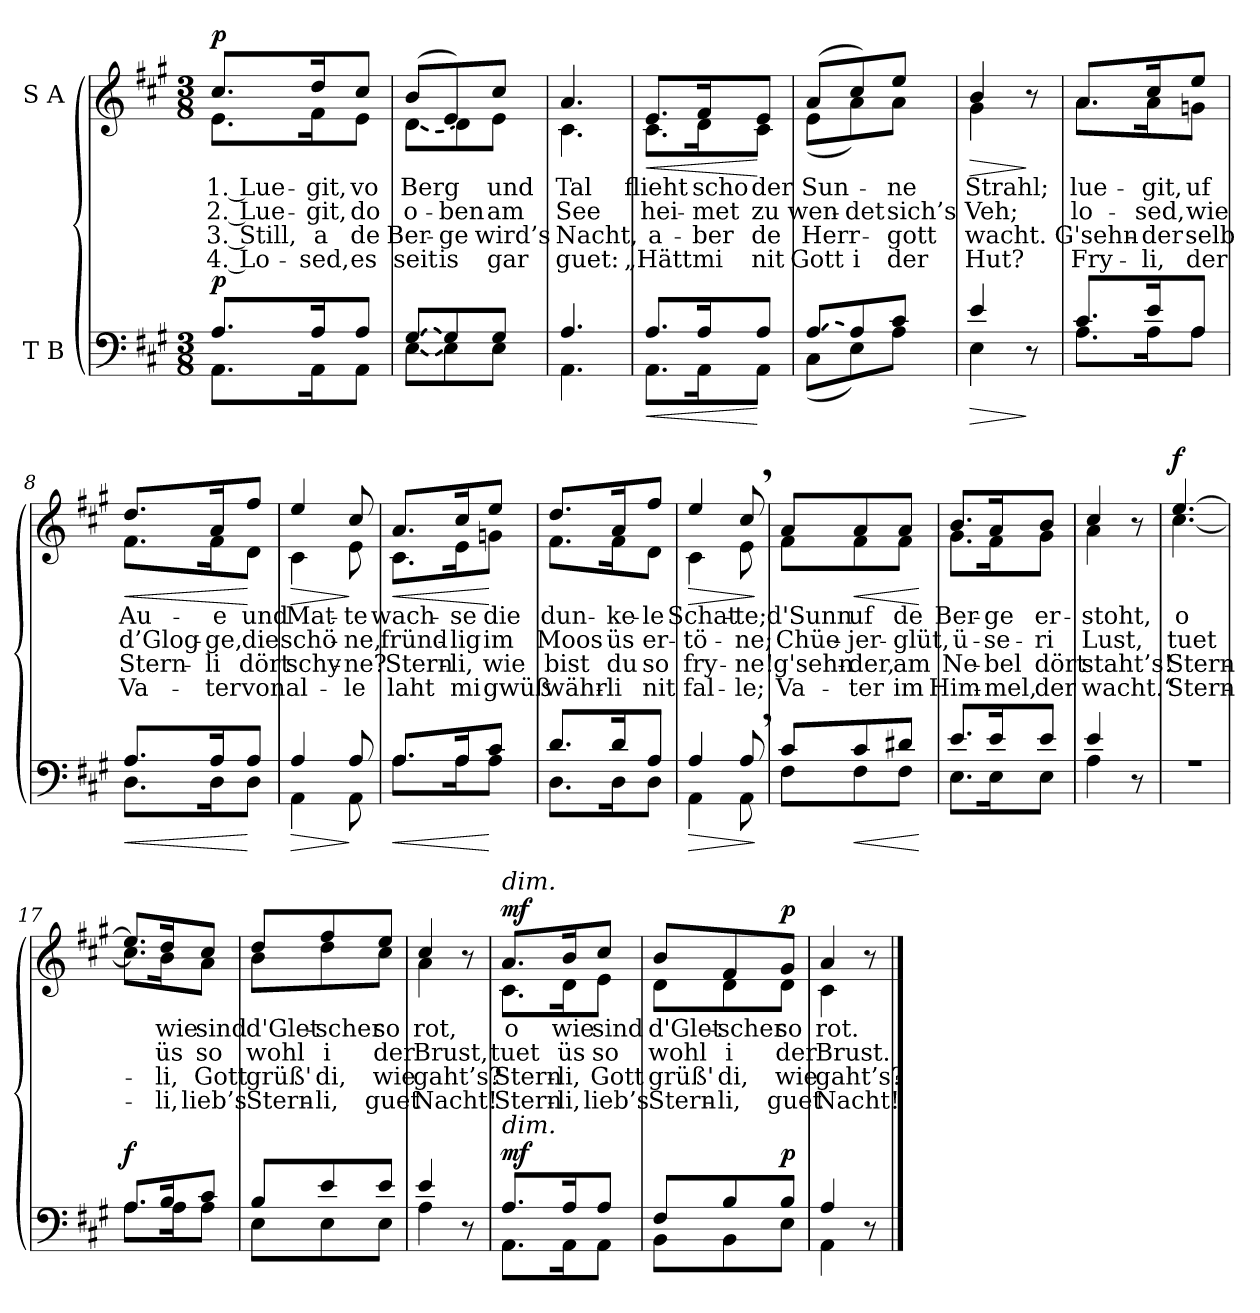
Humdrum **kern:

**kern	**dynam	**kern	**text	**text	**text	**text	**dynam
*part2	*part2	*part1	*part1	*part1	*part1	*part1	*part1
*staff2	*staff2	*staff1	*staff1	*staff1	*staff1	*staff1	*staff1
*I"T B	*	*I"S A	*	*	*	*	*
*clefF4	*	*clefG2	*	*	*	*	*
*k[f#c#g#]	*	*k[f#c#g#]	*	*	*	*	*
*M3/8	*	*M3/8	*	*	*	*	*
=1	=1	=1	=1	=1	=1	=1	=1
*^	*	*	*	*	*	*	*
!	!	!	!LO:TX:a:B:t=Sanft	!	!	!	!	!
!	!	!LO:DY:a	!	!LO:LY:b	!LO:LY:b	!LO:LY:b	!LO:LY:b	!LO:DY:a
*	*	*	*^	*	*	*	*	*
8.A/L	8.AA\L	p	8.cc#/L	8.e\L	1. Lue-	2. Lue-	3. Still,	4. Lo-	p
!	!	!	!	!	!LO:LY:b	!LO:LY:b	!LO:LY:b	!LO:LY:b	!
16A/K	16AA\K	.	16dd/K	16f#\K	-git,	-git,	a	-sed,	.
!	!	!	!	!	!LO:LY:b	!LO:LY:b	!LO:LY:b	!LO:LY:b	!
8A/J	8AA\J	.	8cc#/J	8e\J	vo	do	de	es	.
=2	=2	=2	=2	=2	=2	=2	=2	=2	=2
!LO:T:dash	!LO:T:dash	!	!	!LO:T:dash	!LO:LY:b	!LO:LY:b	!LO:LY:b	!LO:LY:b	!
[8G#/L	[8E\L	.	(8b/L	[8d\L	Berg	o-	Ber-	seit	.
!	!	!	!	!	!	!LO:LY:b	!LO:LY:b	!LO:LY:b	!
8G#/]	8E\]	.	8e/)	8d\]	.	-ben	-ge	is	.
!	!	!	!	!	!LO:LY:b	!LO:LY:b	!LO:LY:b	!LO:LY:b	!
8G#/J	8E\J	.	8cc#/J	8e\J	und	am	wird’s	gar	.
=3	=3	=3	=3	=3	=3	=3	=3	=3	=3
!	!	!	!	!	!LO:LY:b	!LO:LY:b	!LO:LY:b	!LO:LY:b	!
4.A/	4.AA\	.	4.a/	4.c#\	Tal	See	Nacht,	guet:	.
=4	=4	=4	=4	=4	=4	=4	=4	=4	=4
!	!	!LO:HP:b	!	!	!LO:LY:b	!LO:LY:b	!LO:LY:b	!LO:LY:b	!LO:HP:b
8.A/L	8.AA\L	<	8.e/L	8.c#\L	flieht	hei-	a-	„Hätt	<
!	!	!	!	!	!LO:LY:b	!LO:LY:b	!LO:LY:b	!LO:LY:b	!
16A/K	16AA\K	.	16f#/K	16d\K	scho	-met	-ber	mi	.
!	!	!	!	!	!LO:LY:b	!LO:LY:b	!LO:LY:b	!LO:LY:b	!
8A/J	8AA\J	[	8e/J	8c#\J	der	zu	de	nit	[
=5	=5	=5	=5	=5	=5	=5	=5	=5	=5
!LO:T:dash	!	!	!	!	!LO:LY:b	!LO:LY:b	!LO:LY:b	!LO:LY:b	!
[8A/L	(8C#\L	.	(8a/L	(8e\L	Sun-	wen-	Herr-	Gott	.
!	!	!	!	!	!	!LO:LY:b	!	!LO:LY:b	!
8A/]	8E\)	.	8cc#/)	8a\)	.	-det	.	i	.
!	!	!	!	!	!LO:LY:b	!LO:LY:b	!LO:LY:b	!LO:LY:b	!
8c#/J	8A\J	.	8ee/J	8a\J	-ne	sich’s	-gott	der	.
!!LO:LB:g=z	!!
=6	=6	=6	=6	=6	=6	=6	=6	=6	=6
!	!	!LO:HP:b	!	!	!LO:LY:b	!LO:LY:b	!LO:LY:b	!LO:LY:b	!LO:HP:b
4e/	4E\	>	4b/	4g#\	Strahl;	Veh;	wacht.	Hut?	>
8r	8ryy	]	8r	8ryy	.	.	.	.	]
=7	=7	=7	=7	=7	=7	=7	=7	=7	=7
!	!	!	!	!	!LO:LY:b	!LO:LY:b	!LO:LY:b	!LO:LY:b	!
8.c#/L	8.A\L	.	8.a/L	8.a\L	lue-	lo-	G'sehn-	Fry-	.
!	!	!	!	!	!LO:LY:b	!LO:LY:b	!LO:LY:b	!LO:LY:b	!
16e/K	16A\K	.	16cc#/K	16a\K	-git,	-sed,	-der	-li,	.
!	!	!	!	!	!LO:LY:b	!LO:LY:b	!LO:LY:b	!LO:LY:b	!
8A/J	8A\J	.	8ee/J	8gn\J	uf	wie	selb	der	.
=8	=8	=8	=8	=8	=8	=8	=8	=8	=8
!	!	!LO:HP:b	!	!	!LO:LY:b	!LO:LY:b	!LO:LY:b	!LO:LY:b	!LO:HP:b
8.A/L	8.D\L	<	8.dd/L	8.f#\L	Au-	d’Glog-	Stern-	Va-	<
!	!	!	!	!	!LO:LY:b	!LO:LY:b	!LO:LY:b	!LO:LY:b	!
16A/K	16D\K	.	16a/K	16f#\K	-e	-ge,	-li	-ter	.
!	!	!	!	!	!LO:LY:b	!LO:LY:b	!LO:LY:b	!LO:LY:b	!
8A/J	8D\J	[	8ff#/J	8d\J	und	die	dört	von	[
=9	=9	=9	=9	=9	=9	=9	=9	=9	=9
!	!	!LO:HP:b	!	!	!LO:LY:b	!LO:LY:b	!LO:LY:b	!LO:LY:b	!LO:HP:b
4A/	4AA\	>	4ee/	4c#\	Mat-	schö-	schy-	al-	>
!	!	!	!	!	!LO:LY:b	!LO:LY:b	!LO:LY:b	!LO:LY:b	!
8A/	8AA\	]	8cc#/	8e\	-te	-ne,	-ne?	-le	]
=10	=10	=10	=10	=10	=10	=10	=10	=10	=10
!	!	!LO:HP:b	!	!	!LO:LY:b	!LO:LY:b	!LO:LY:b	!LO:LY:b	!LO:HP:b
8.A/L	8.A\L	<	8.a/L	8.c#\L	wach-	fründ-	Stern-	laht	<
!	!	!	!	!	!LO:LY:b	!LO:LY:b	!LO:LY:b	!LO:LY:b	!
16A/K	16A\K	.	16cc#/K	16e\K	-se	-lig	-li,	mi	.
!	!	!	!	!	!LO:LY:b	!LO:LY:b	!LO:LY:b	!LO:LY:b	!
8c#/J	8A\J	[	8ee/J	8gn\J	die	im	wie	gwüß	[
=11	=11	=11	=11	=11	=11	=11	=11	=11	=11
!	!	!	!	!	!LO:LY:b	!LO:LY:b	!LO:LY:b	!LO:LY:b	!
8.d/L	8.D\L	.	8.dd/L	8.f#\L	dun-	Moos	bist	währ-	.
!	!	!	!	!	!LO:LY:b	!LO:LY:b	!LO:LY:b	!LO:LY:b	!
16d/K	16D\K	.	16a/K	16f#\K	-ke-	üs	du	-li	.
!	!	!	!	!	!LO:LY:b	!LO:LY:b	!LO:LY:b	!LO:LY:b	!
8A/J	8D\J	.	8ff#/J	8d\J	-le	er-	so	nit	.
!!LO:LB:g=z	!!
=12	=12	=12	=12	=12	=12	=12	=12	=12	=12
!	!	!LO:HP:b	!	!	!LO:LY:b	!LO:LY:b	!LO:LY:b	!LO:LY:b	!LO:HP:b
4A/	4AA\	>	4ee/	4c#\	Schat-	-tö-	fry-	fal-	>
!	!	!	!	!	!LO:LY:b	!LO:LY:b	!LO:LY:b	!LO:LY:b	!
8A,/	8AA\	.	8cc#,/	8e\	-te;	-ne;	-ne!	-le;	.
*v	*v	*	*	*	*	*	*	*	*
*	*	*v	*v	*	*	*	*	*
.	]	.	.	.	.	.	]
=13	=13	=13	=13	=13	=13	=13	=13
*^	*	*	*	*	*	*	*
!	!	!	!	!LO:LY:b	!LO:LY:b	!LO:LY:b	!LO:LY:b	!
*	*	*	*^	*	*	*	*	*
8c#/L	8F#\L	.	8a/L	8f#\L	d'Sunn	Chüe-	g'sehn-	Va-	.
!	!	!LO:HP:b	!	!	!LO:LY:b	!LO:LY:b	!LO:LY:b	!LO:LY:b	!LO:HP:b
8c#/	8F#\	<	8a/	8f#\	uf	-jer-	-der,	-ter	<
!	!	!	!	!	!LO:LY:b	!LO:LY:b	!LO:LY:b	!LO:LY:b	!
8d#X/J	8F#\J	.	8a/J	8f#\J	de	-glüt,	am	im	.
*v	*v	*	*	*	*	*	*	*	*
*	*	*v	*v	*	*	*	*	*
.	[	.	.	.	.	.	[
=14	=14	=14	=14	=14	=14	=14	=14
*^	*	*	*	*	*	*	*
!	!	!	!	!LO:LY:b	!LO:LY:b	!LO:LY:b	!LO:LY:b	!
*	*	*	*^	*	*	*	*	*
8.e/L	8.E\L	.	8.b/L	8.g#\L	Ber-	ü-	Ne-	Him-	.
!	!	!	!	!	!LO:LY:b	!LO:LY:b	!LO:LY:b	!LO:LY:b	!
16e/K	16E\K	.	16a/K	16f#\K	-ge	-se-	-bel	-mel,	.
!	!	!	!	!	!LO:LY:b	!LO:LY:b	!LO:LY:b	!LO:LY:b	!
8e/J	8E\J	.	8b/J	8g#\J	er-	-ri	dört	der	.
=15	=15	=15	=15	=15	=15	=15	=15	=15	=15
!	!	!	!	!	!LO:LY:b	!LO:LY:b	!LO:LY:b	!LO:LY:b	!
4e/	4A\	.	4cc#/	4a\	-stoht,	Lust,	staht’s!	wacht.“	.
8r	8ryy	.	8r	8ryy	.	.	.	.	.
=16	=16	=16	=16	=16	=16	=16	=16	=16	=16
!	!	!	!	!	!LO:LY:b	!LO:LY:b	!LO:LY:b	!LO:LY:b	!LO:DY:a
4.r	4.ryy	.	[4.ee/	[4.cc#\	o	tuet	-Stern-	Stern-	f
=17	=17	=17	=17	=17	=17	=17	=17	=17	=17
!	!	!LO:DY:a	!	!	!	!	!	!	!
8.A/L	8.A\L	f	8.ee/L]	8.cc#\L]	.	.	.	.	.
!	!	!	!	!	!LO:LY:b	!LO:LY:b	!LO:LY:b	!LO:LY:b	!
16B/K	16A\K	.	16dd/K	16b\K	wie	üs	li,	-li,	.
!	!	!	!	!	!LO:LY:b	!LO:LY:b	!LO:LY:b	!LO:LY:b	!
8c#/J	8A\J	.	8cc#/J	8a\J	sind	so	Gott	lieb’s	.
!!LO:LB:g=z	!!
=18	=18	=18	=18	=18	=18	=18	=18	=18	=18
!	!	!	!	!	!LO:LY:b	!LO:LY:b	!LO:LY:b	!LO:LY:b	!
8B/L	8E\L	.	8dd/L	8b\L	d'Glet-	wohl	grüß'	Stern-	.
!	!	!	!	!	!LO:LY:b	!LO:LY:b	!LO:LY:b	!LO:LY:b	!
8e/	8E\	.	8ff#/	8dd\	-scher	i	di,	-li,	.
!	!	!	!	!	!LO:LY:b	!LO:LY:b	!LO:LY:b	!LO:LY:b	!
8e/J	8E\J	.	8ee/J	8cc#\J	so	der	wie	guet	.
=19	=19	=19	=19	=19	=19	=19	=19	=19	=19
!	!	!	!	!	!LO:LY:b	!LO:LY:b	!LO:LY:b	!LO:LY:b	!
4e/	4A\	.	4cc#/	4a\	rot,	Brust,	gaht’s?	Nacht!	.
8r	8ryy	.	8r	8ryy	.	.	.	.	.
=20	=20	=20	=20	=20	=20	=20	=20	=20	=20
!	!	!	!LO:TX:a:i:t=dim.	!	!	!	!	!	!
!LO:TX:a:i:t=dim.	!	!	!	!	!	!	!	!	!
!	!	!LO:DY:a	!	!	!LO:LY:b	!LO:LY:b	!LO:LY:b	!LO:LY:b	!LO:DY:a
8.A/L	8.AA\L	mf	8.a/L	8.c#\L	o	tuet	Stern-	Stern-	mf
!	!	!	!	!	!LO:LY:b	!LO:LY:b	!LO:LY:b	!LO:LY:b	!
16A/K	16AA\K	.	16b/K	16d\K	wie	üs	-li,	-li,	.
!	!	!	!	!	!LO:LY:b	!LO:LY:b	!LO:LY:b	!LO:LY:b	!
8A/J	8AA\J	.	8cc#/J	8e\J	sind	so	Gott	lieb’s	.
=21	=21	=21	=21	=21	=21	=21	=21	=21	=21
!	!	!	!	!	!LO:LY:b	!LO:LY:b	!LO:LY:b	!LO:LY:b	!
8F#/L	8BB\L	.	8b/L	8d\L	d'Glet-	wohl	grüß'	Stern-	.
!	!	!	!	!	!LO:LY:b	!LO:LY:b	!LO:LY:b	!LO:LY:b	!
8B/	8BB\	.	8f#/	8d\	-scher	i	di,	-li,	.
!	!	!LO:DY:a	!	!	!LO:LY:b	!LO:LY:b	!LO:LY:b	!LO:LY:b	!LO:DY:a
8B/J	8E\J	p	8g#/J	8d\J	so	der	wie	guet	p
=22	=22	=22	=22	=22	=22	=22	=22	=22	=22
!	!	!	!	!	!LO:LY:b	!LO:LY:b	!LO:LY:b	!LO:LY:b	!
4A/	4AA\	.	4a/	4c#\	rot.	Brust.	gaht’s?	Nacht!	.
8r	8ryy	.	8r	8ryy	.	.	.	.	.
*v	*v	*	*	*	*	*	*	*	*
*	*	*v	*v	*	*	*	*	*
==	==	==	==	==	==	==	==
*-	*-	*-	*-	*-	*-	*-	*-
